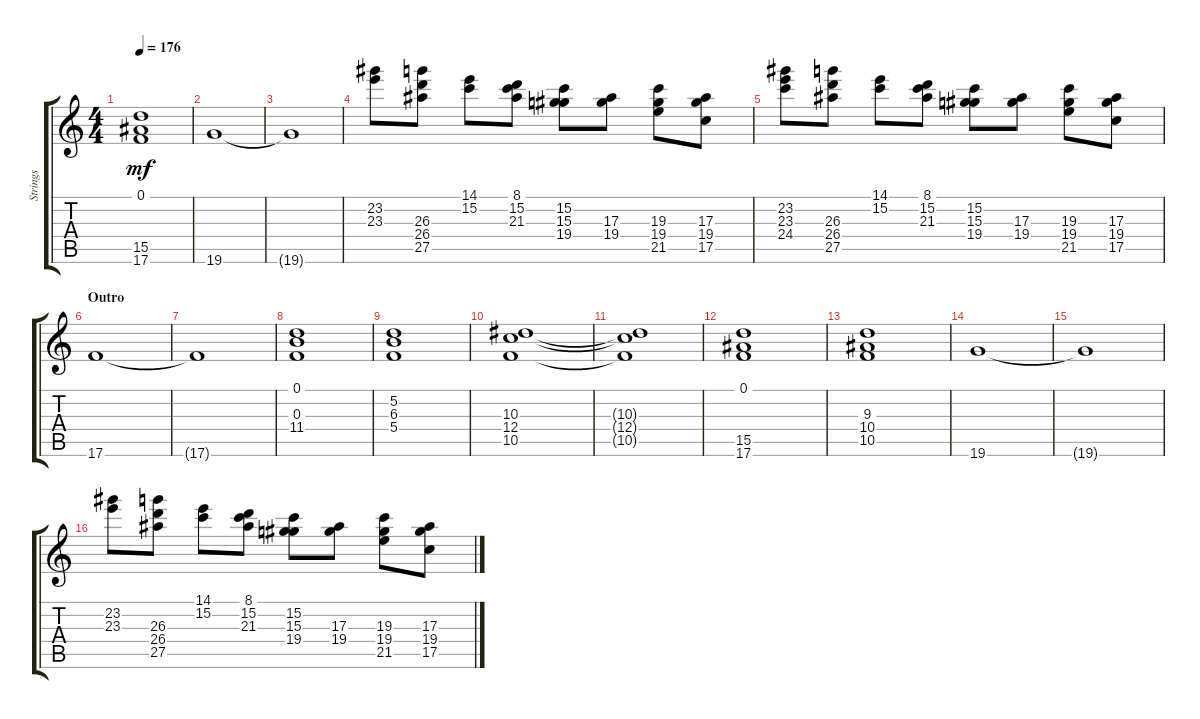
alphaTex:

\track ("Strings" "Strings") {instrument electricguitarclean}
\staff {score tabs}
\tuning (D4 A3 F3 C3 G2 C2) {hide}
\ts (4 4)
\tempo 176
\clef g2
\ks aminor
(0.1{t} 15.5{t} 17.6{t}).1{dy mf} |
19.6.1 |
19.6{t}.1 |
(23.2 23.3).8 (26.3 26.4 27.5).8 (14.1 15.2).8 (8.1 15.2 21.3).8 (15.2 15.3 19.4).8 (17.3 19.4).8 (19.3 19.4 21.5).8 (17.3 19.4 17.5).8 |
(23.2 23.3 24.4).8 (26.3 26.4 27.5).8 (14.1 15.2).8 (8.1 15.2 21.3).8 (15.2 15.3 19.4).8 (17.3 19.4).8 (19.3 19.4 21.5).8 (17.3 19.4 17.5).8 |
\section ("" "Outro")
17.6.1 |
17.6{t}.1 |
(0.1 0.3 11.4).1 |
(5.2 6.3 5.4).1 |
(10.3 12.4 10.5).1 |
(10.3{t} 12.4{t} 10.5{t}).1 |
(0.1 15.5 17.6).1 |
(9.3 10.4 10.5).1 |
19.6.1 |
19.6{t}.1 |
(23.2 23.3).8 (26.3 26.4 27.5).8 (14.1 15.2).8 (8.1 15.2 21.3).8 (15.2 15.3 19.4).8 (17.3 19.4).8 (19.3 19.4 21.5).8 (17.3 19.4 17.5).8
